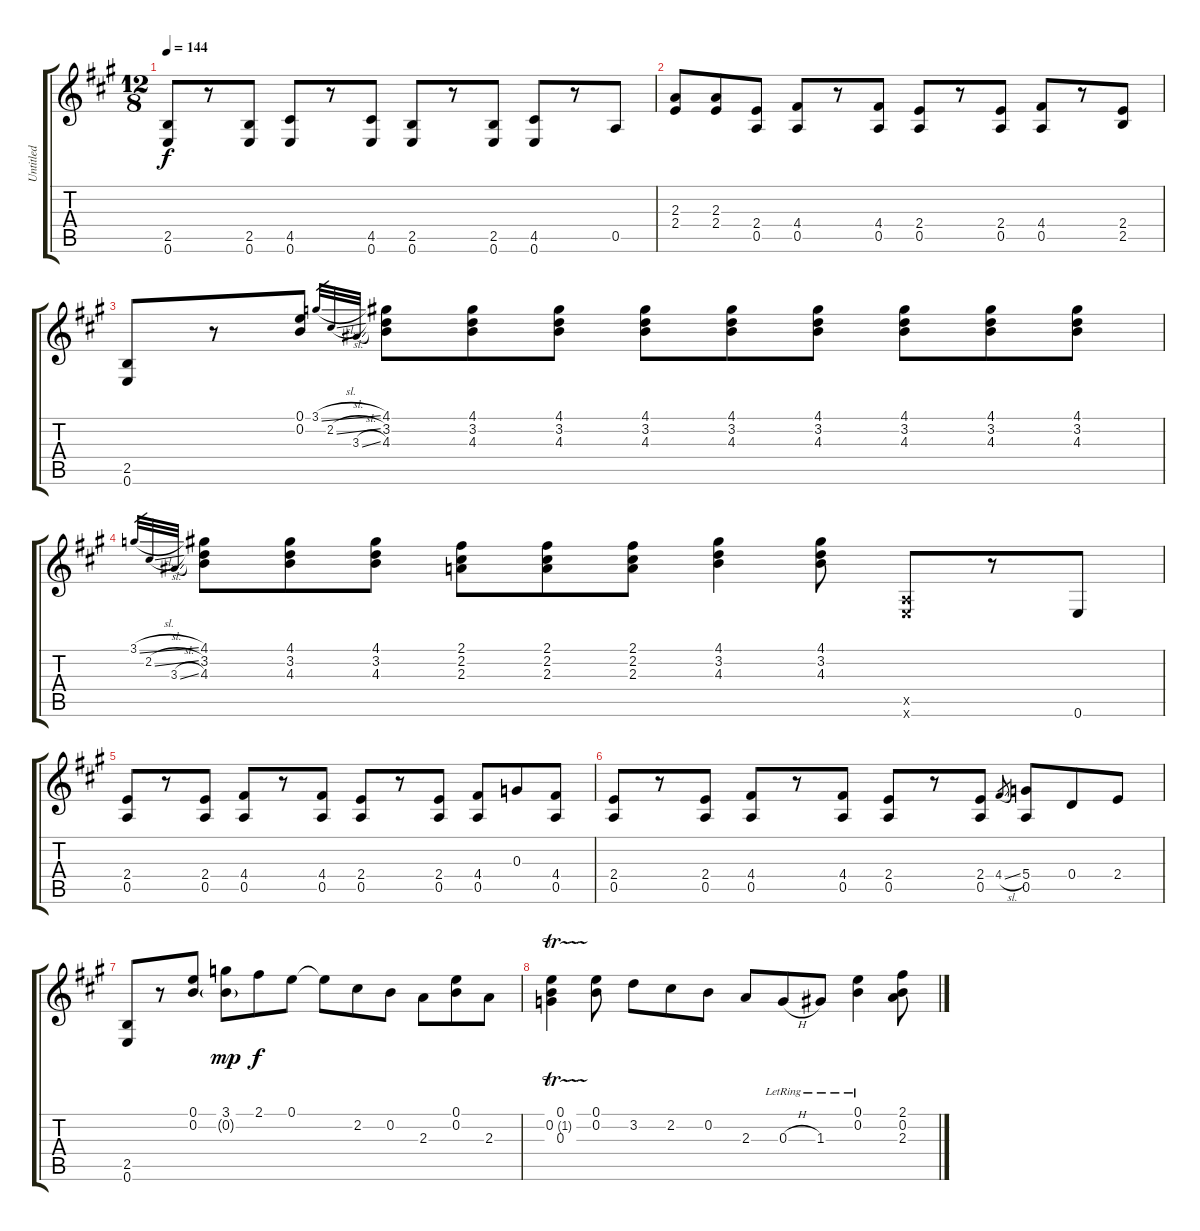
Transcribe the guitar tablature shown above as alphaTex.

\track ("Untitled" "Untitled") {instrument acousticguitarsteel}
\staff {score tabs}
\tuning (E4 B3 G3 D3 A2 E2) {hide}
\ts (12 8)
\tempo 144
\clef g2
\ks a
(2.5 0.6).8{dy f} r.8 (2.5 0.6).8 (4.5 0.6).8 r.8 (4.5 0.6).8 (2.5 0.6).8 r.8 (2.5 0.6).8 (4.5 0.6).8 r.8 0.5.8 |
(2.3 2.4).8 (2.3 2.4).8 (2.4 0.5).8 (4.4 0.5).8 r.8 (4.4 0.5).8 (2.4 0.5).8 r.8 (2.4 0.5).8 (4.4 0.5).8 r.8 (2.4 2.5).8 |
(2.5 0.6).8 r.8 (0.1 0.2).8 3.1{sl}.32{gr} 2.2{sl}.32{gr} 3.3{sl}.32{gr} (4.1 3.2 4.3).8 (4.1 3.2 4.3).8 (4.1 3.2 4.3).8 (4.1 3.2 4.3).8 (4.1 3.2 4.3).8 (4.1 3.2 4.3).8 (4.1 3.2 4.3).8 (4.1 3.2 4.3).8 (4.1 3.2 4.3).8 |
3.1{sl}.32{gr} 2.2{sl}.32{gr} 3.3{sl}.32{gr} (4.1 3.2 4.3).8 (4.1 3.2 4.3).8 (4.1 3.2 4.3).8 (2.1 2.2 2.3).8 (2.1 2.2 2.3).8 (2.1 2.2 2.3).8 (4.1 3.2 4.3).4 (4.1 3.2 4.3).8 (0.5{x} 0.6{x}).8 r.8 0.6.8 |
(2.4 0.5).8 r.8 (2.4 0.5).8 (4.4 0.5).8 r.8 (4.4 0.5).8 (2.4 0.5).8 r.8 (2.4 0.5).8 (4.4 0.5).8 0.3.8 (4.4 0.5).8 |
(2.4 0.5).8 r.8 (2.4 0.5).8 (4.4 0.5).8 r.8 (4.4 0.5).8 (2.4 0.5).8 r.8 (2.4 0.5).8 4.4{sl}.8{gr} (5.4 0.5).8 0.4.8 2.4.8 |
(2.5 0.6).8 r.8 (0.1 0.2).8 (3.1 0.2{g}).8{dy mp} 2.1.8{dy f} 0.1.8 0.1{t}.8 2.2.8 0.2.8 2.3.8 (0.1 0.2).8 2.3.8 |
(0.1 0.2{tr (1 32)} 0.3).4 (0.1 0.2).8 3.2.8 2.2.8 0.2.8 2.3.8 0.3{h lr}.8 1.3{lr}.8 (0.1{lr} 0.2{lr}).4 (2.1 0.2 2.3).8
